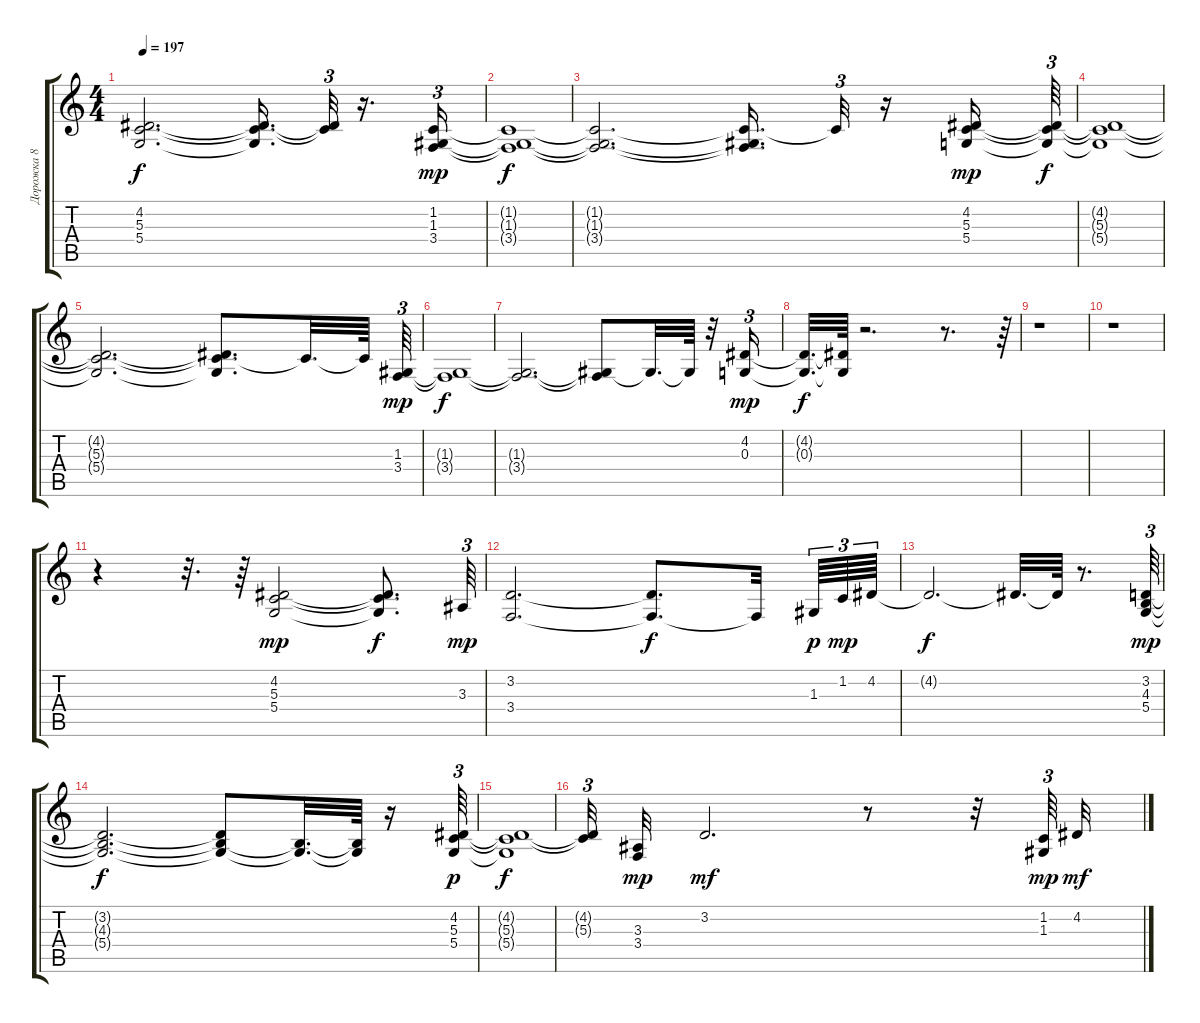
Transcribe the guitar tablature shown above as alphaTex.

\track ("Дорожка 8" "Дорожка 8") {instrument pad2warm}
\staff {score tabs}
\tuning (E4 B3 G3 D3 A2 E2) {hide}
\ts (4 4)
\tempo 197
\clef g2
\ks c
(4.2{t} 5.3{t} 5.4{t}).2{d dy f} (4.2{t} 5.3{t} 5.4{t}).16{d} (4.2{t} 5.3{t}).32{tu (3 2)} r.16{d} (1.2 1.3 3.4).16{tu (3 2) dy mp} |
(1.2{t} 1.3{t} 3.4{t}).1{dy f} |
(1.2{t} 1.3{t} 3.4{t}).2{d} (1.2{t} 1.3{t} 3.4{t}).16{d} 1.2{t}.32{tu (3 2)} r.16 (4.2 5.3 5.4).16{dy mp} (4.2{t} 5.3{t} 5.4{t}).64{tu (3 2) dy f} |
(4.2{t} 5.3{t} 5.4{t}).1 |
(4.2{t} 5.3{t} 5.4{t}).2{d} (4.2{t} 5.3{t} 5.4{t}).8{d} 5.3{t}.32{d} 5.3{t}.64 (1.3 3.4).64{tu (3 2) dy mp} |
(1.3{t} 3.4{t}).1{dy f} |
(1.3{t} 3.4{t}).2{d} (1.3{t} 3.4{t}).8 1.3{t}.32{d} 1.3{t}.64 r.32 (4.2 0.3).16{tu (3 2) dy mp} |
(4.2{t} 0.3{t}).32{d dy f} (4.2{t} 0.3{t}).64 r.2{d} r.8{d} r.64{tu (3 2)} |
r.1 |
r.1 |
r.4 r.32{d} r.64 (4.2 5.3 5.4).2{dy mp} (4.2{t} 5.3{t} 5.4{t}).8{d dy f} 3.3.64{tu (3 2) dy mp} |
(3.2 3.4).2{d} (3.2{t} 3.4{t}).8{d dy f} 3.4{t}.32{beam splitsecondary} 1.3.64{tu (3 2) dy p} 1.2.64{tu (3 2) dy mp} 4.2.64{tu (3 2)} |
4.2{t}.2{d dy f} 4.2{t}.32{d} 4.2{t}.64 r.8{d} (3.2 4.3 5.4).64{tu (3 2) dy mp} |
(3.2{t} 4.3{t} 5.4{t}).2{d dy f} (3.2{t} 4.3{t} 5.4{t}).8 (4.3{t} 5.4{t}).32{d} (4.3{t} 5.4{t}).64 r.16 (4.2 5.3 5.4).64{tu (3 2) dy p} |
(4.2{t} 5.3{t} 5.4{t}).1{dy f} |
(4.2{t} 5.3{t}).32{tu (3 2)} (3.3 3.4).32{dy mp} 3.2.2{d dy mf} r.8 r.32 (1.2 1.3).64{tu (3 2) dy mp} 4.2.32{dy mf}
